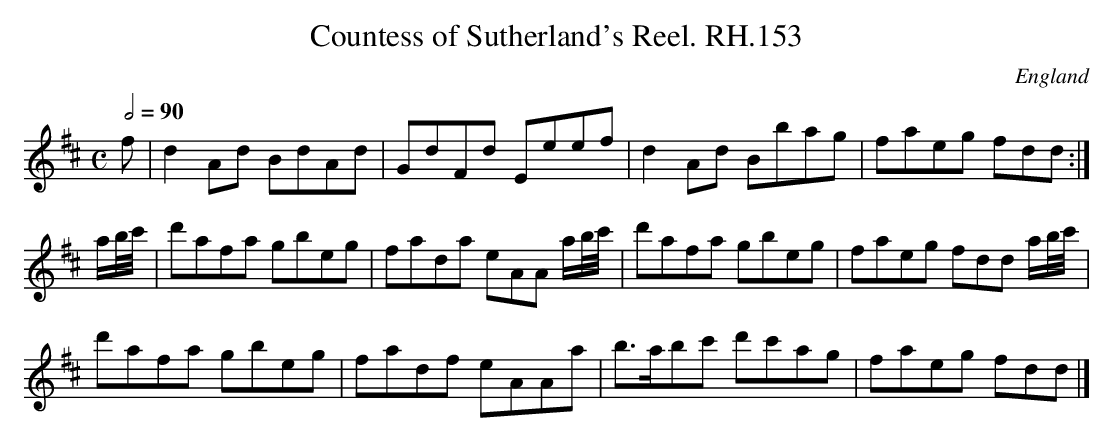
X:1
T:Countess of Sutherland's Reel. RH.153
O:England
M:C
L:1/8
Q:1/2=90
K:D major
f|d2Ad BdAd|GdFd Eeef|d2Ad Bbag|faeg fdd:|
a/b/4c'/4|d'afa gbeg|fada eAA a/b/4c'/4|\
d'afa gbeg|faeg fdd a/b/4c'/4|!
d'afa gbeg|fadf eAAa|b>abc' d'c'ag|faeg fdd|]
